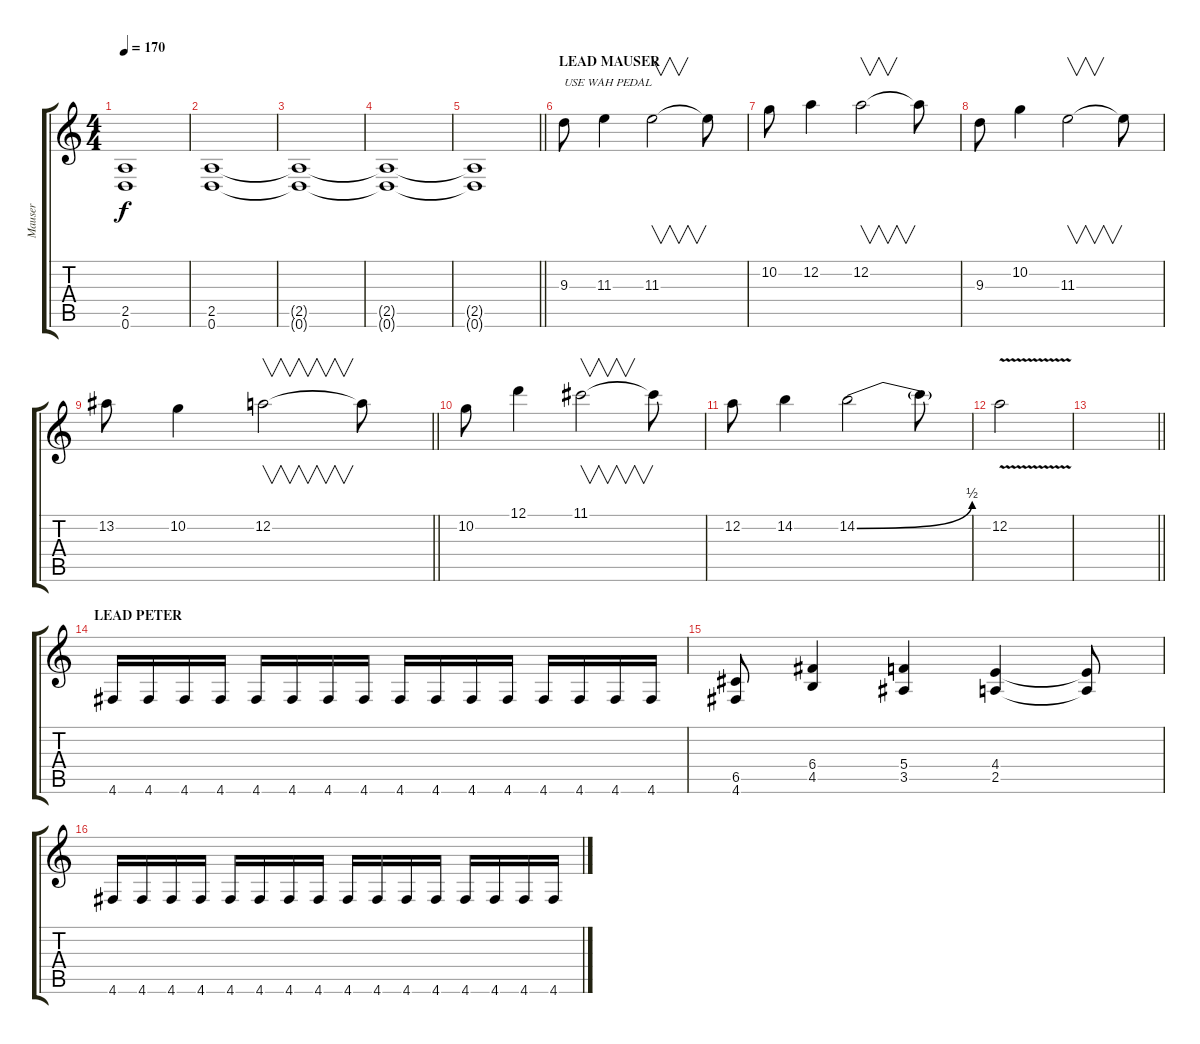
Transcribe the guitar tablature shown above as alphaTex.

\track ("Mauser" "Mauser") {instrument electricguitarjazz}
\staff {score tabs}
\tuning (D4 A3 F3 C3 G2 D2) {hide}
\ts (4 4)
\tempo 170
\clef g2
\ks c
(2.5{t} 0.6{t}).1{dy f} |
(2.5 0.6).1 |
(2.5{t} 0.6{t}).1 |
(2.5{t} 0.6{t}).1 |
\barLineRight lightlight
(2.5{t} 0.6{t}).1 |
\section ("" "LEAD MAUSER")
9.3.8{txt "USE WAH PEDAL"} 11.3.4 11.3.2{v} 11.3{t}.8 |
10.2.8 12.2.4 12.2.2{v} 12.2{t}.8 |
9.3.8 10.2.4 11.3.2{v} 11.3{t}.8 |
\barLineRight lightlight
13.2.8 10.2.4 12.2.2{v} 12.2{t}.8 |
10.2.8 12.1.4 11.1.2{v} 11.1{t}.8 |
12.2.8 14.2.4 14.2{be (bend 0 0 60 2)}.2 14.2{t}.8 |
12.2{v}.2 |
\barLineRight lightlight
|
\section ("" "LEAD PETER")
4.6.16{volume 10} 4.6.16 4.6.16 4.6.16 4.6.16 4.6.16 4.6.16 4.6.16 4.6.16 4.6.16 4.6.16 4.6.16 4.6.16 4.6.16 4.6.16 4.6.16 |
(6.5 4.6).8 (6.4 4.5).4 (5.4 3.5).4 (4.4 2.5).4 (4.4{t} 2.5{t}).8 |
4.6.16 4.6.16 4.6.16 4.6.16 4.6.16 4.6.16 4.6.16 4.6.16 4.6.16 4.6.16 4.6.16 4.6.16 4.6.16 4.6.16 4.6.16 4.6.16
